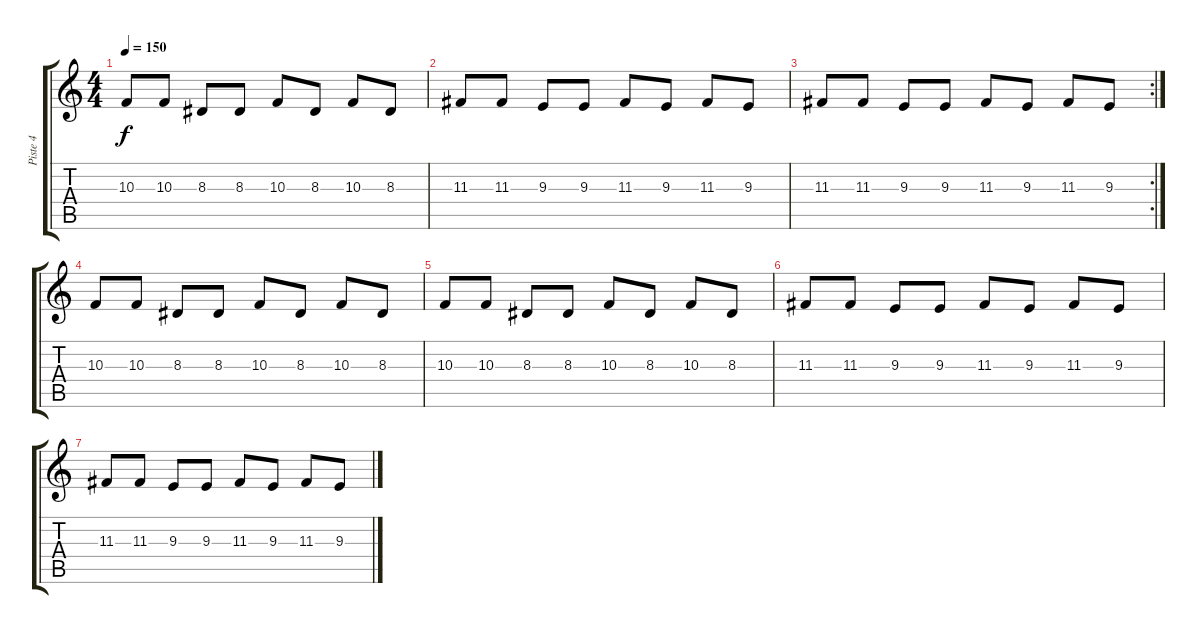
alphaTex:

\track ("Piste 4" "Piste 4") {instrument trumpet}
\staff {score tabs}
\tuning (E4 B3 G3 D3 A2 E2) {hide}
\ts (4 4)
\tempo 150
\clef g2
\ks c
10.3.8{dy f} 10.3.8 8.3.8 8.3.8 10.3.8 8.3.8 10.3.8 8.3.8 |
11.3.8 11.3.8 9.3.8 9.3.8 11.3.8 9.3.8 11.3.8 9.3.8 |
\rc 2
11.3.8 11.3.8 9.3.8 9.3.8 11.3.8 9.3.8 11.3.8 9.3.8 |
10.3.8 10.3.8 8.3.8 8.3.8 10.3.8 8.3.8 10.3.8 8.3.8 |
10.3.8 10.3.8 8.3.8 8.3.8 10.3.8 8.3.8 10.3.8 8.3.8 |
11.3.8 11.3.8 9.3.8 9.3.8 11.3.8 9.3.8 11.3.8 9.3.8 |
11.3.8 11.3.8 9.3.8 9.3.8 11.3.8 9.3.8 11.3.8 9.3.8
